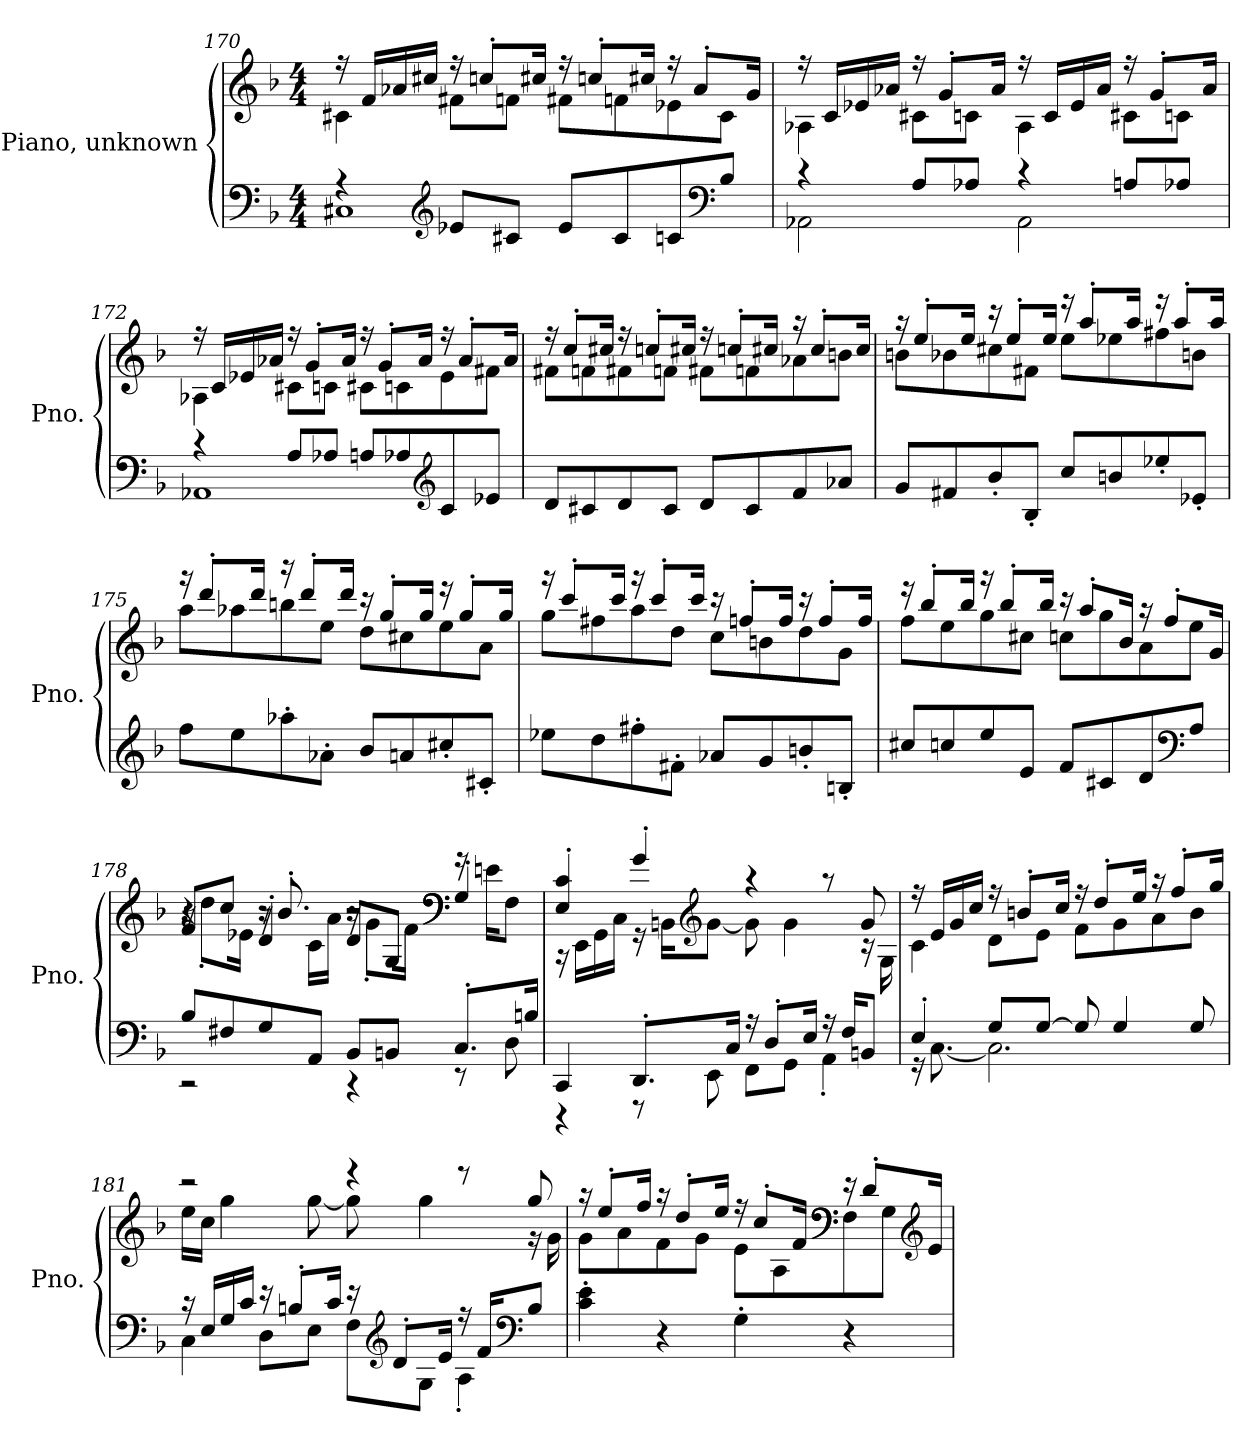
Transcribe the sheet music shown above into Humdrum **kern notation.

**kern	**kern
*part1	*part1
*staff2	*staff1
*I"Piano, unknown	*
*I'Pno.	*
!!LO:PB:g=z
*clefF4	*clefG2
*k[b-]	*k[b-]
*M4/4	*M4/4
=170	=170
*^	*^
4r	1C#X	16r	4c#X\
.	.	16f/LL	.
.	.	16a-X/	.
.	.	16cc#X/JJ	.
*clefG2	*	*	*
8e-X/L	.	16r	8f#X\L
.	.	8ccn'/L	.
8c#X/J	.	.	8fn\J
.	.	16cc#X/Jk	.
8e-/L	.	16r	8f#X\L
.	.	8ccn'/L	.
8c#/	.	.	8fn\
.	.	16cc#X/Jk	.
8cn/	.	16r	8e-X\
.	.	8a-'/L	.
*clefF4	*	*	*
8B-/J	.	.	8c#\J
.	.	16g/Jk	.
!!LO:LB:g=z	!!
=171	=171	=171	=171
4r	2AA-X\	16r	4A-X\
.	.	16c/LL	.
.	.	16e-X/	.
.	.	16a-X/JJ	.
8A/L	.	16r	8c#X\L
.	.	8g'/L	.
8A-X/J	.	.	8cn\J
.	.	16a-/Jk	.
4r	2AA-\	16r	4A-\
.	.	16c/LL	.
.	.	16e-/	.
.	.	16a-/JJ	.
8An/L	.	16r	8c#X\L
.	.	8g'/L	.
8A-X/J	.	.	8cn\J
.	.	16a-/Jk	.
=172	=172	=172	=172
4r	1AA-X	16r	4A-X\
.	.	16c/LL	.
.	.	16e-X/	.
.	.	16a-X/JJ	.
8A/L	.	16r	8c#X\L
.	.	8g'/L	.
8A-X/J	.	.	8cn\J
.	.	16a-/Jk	.
8An/L	.	16r	8c#X\L
.	.	8g'/L	.
8A-X/	.	.	8cn\
.	.	16a-/Jk	.
*clefG2	*	*	*
8c/	.	16r	8e-\
.	.	8a-'/L	.
8e-X/J	.	.	8f#X\J
.	.	16a-/Jk	.
*v	*v	*	*
!!LO:LB:g=z	!!
=173	=173	=173
8d/L	16r	8f#X\L
.	8cc'/L	.
8c#X/	.	8fn\
.	16cc#X/Jk	.
8d/	16r	8f#X\
.	8ccn'/L	.
8c#/J	.	8fn\J
.	16cc#X/Jk	.
8d/L	16r	8f#X\L
.	8ccn'/L	.
8c#/	.	8fn\
.	16cc#X/Jk	.
8f/	16r	8a-X\
.	8cc#'/L	.
8a-X/J	.	8bn\J
.	16cc#/Jk	.
=174	=174	=174
8g/L	16r	8bn\L
.	8ee'/L	.
8f#X/	.	8b-X\
.	16ee/Jk	.
8b-'/	16r	8cc#X\
.	8ee'/L	.
8B-'/J	.	8f#X\J
.	16ee/Jk	.
8cc/L	16r	8ee\L
.	8aa'/L	.
8bn/	.	8ee-X\
.	16aa/Jk	.
8ee-X'/	16r	8ff#X\
.	8aa'/L	.
8e-X'/J	.	8bn\J
.	16aa/Jk	.
!!LO:LB:g=z	!!
=175	=175	=175
8ff\L	16r	8aa\L
.	8ddd'/L	.
8ee\	.	8aa-X\
.	16ddd/Jk	.
8aa-X'\	16r	8bbn\
.	8ddd'/L	.
8a-X'\J	.	8ee\J
.	16ddd/Jk	.
8b-/L	16r	8dd\L
.	8gg'/L	.
8an/	.	8cc#X\
.	16gg/Jk	.
8cc#X'/	16r	8ee\
.	8gg'/L	.
8c#X'/J	.	8a\J
.	16gg/Jk	.
=176	=176	=176
8ee-X\L	16r	8gg\L
.	8ccc'/L	.
8dd\	.	8ff#X\
.	16ccc/Jk	.
8ff#X'\	16r	8aa\
.	8ccc'/L	.
8f#X'\J	.	8dd\J
.	16ccc/Jk	.
8a-X/L	16r	8cc\L
.	8ffn'/L	.
8g/	.	8bn\
.	16ff/Jk	.
8bn'/	16r	8dd\
.	8ff'/L	.
8Bn'/J	.	8g\J
.	16ff/Jk	.
!!LO:LB:g=z	!!
=177	=177	=177
8cc#X/L	16r	8ff\L
.	8bb-'/L	.
8ccn/	.	8ee\
.	16bb-/Jk	.
8ee/	16r	8gg\
.	8bb-'/L	.
8e/J	.	8cc#X\J
.	16bb-/Jk	.
8f/L	16r	8ccn\L
.	8aa'/L	.
8c#X/	.	8gg\
.	16b-/Jk	.
8d/	16r	8a\
.	8ff'/L	.
*clefF4	*	*
8A/J	.	8ee\J
.	16g/Jk	.
=178	=178	=178
*^	*	*^
8B-/L	2r	4r	16r	8f/L
.	.	.	8dd'\L	.
8F#X/	.	.	.	8cc/J
.	.	.	16e-X\Jk	.
8G/	.	16r	8r	4d'/
.	.	8.b-'/	.	.
8AA/J	.	.	16c\LL	.
.	.	.	16a\JJ	.
8BB-/L	4r	2r	16r	8d/L
.	.	.	8g'\L	.
8BBn/J	.	.	.	8G/J
.	.	.	16f\Jk	.
*	*	*clefF4	*	*
8.C'/L	8r	.	16r	4G'/
.	.	.	16en\KL	.
.	8D\	.	8F\J	.
16Bn/Jk	.	.	.	.
*	*	*	*v	*v
!!LO:LB:g=z
=179	=179	=179	=179
4CC/	4r	4E/' 4c/'	16r
.	.	.	16EE\LL
.	.	.	16GG\
.	.	.	16C\JJ
8.DD'/L	8r	4g'/	16r
.	.	.	16BBn\KL
*	*	*clefG2	*
.	8EE\	.	[8g\J
16C/Jk	.	.	.
16r	8FF\L	4r	8g\]
8D'/L	.	.	.
.	8GG\J	.	4g\
16E/Jk	.	.	.
16r	4AA'\	8r	.
16F/KL	.	.	.
8BBn/J	.	8g/	16r
.	.	.	16G\
=180	=180	=180	=180
4E'/	16r	16r	4c\
.	[8.C\	16e/LL	.
.	.	16g/	.
.	.	16cc/JJ	.
8G/L	2.C\]	16r	8d\L
.	.	8bn'/L	.
[8G/J	.	.	8e\J
.	.	16cc/Jk	.
8G/]	.	16r	8f\L
.	.	8dd'/L	.
4G/	.	.	8g\
.	.	16ee/Jk	.
.	.	16r	8a\
.	.	8ff'/L	.
8G/	.	.	8b\J
.	.	16gg/Jk	.
!!LO:PB:g=z	!!
=181	=181	=181	=181
16r	4C\	2r	16ee\LL
16E/LL	.	.	16cc\JJ
16G/	.	.	4gg\
16c/JJ	.	.	.
16r	8D\L	.	.
8Bn'/L	.	.	.
.	8E\J	.	[8gg\
16c/Jk	.	.	.
16r	8F\L	4r	8gg\]
*clefG2	*	*	*
8d'/L	.	.	.
.	8G\J	.	4gg\
16e/Jk	.	.	.
16r	4A'\	8r	.
16f/KL	.	.	.
*clefF4	*	*	*
8B/J	.	8gg/	16r
.	.	.	16g\
*v	*v	*	*
=182	=182	=182
4c\' 4e\'	16r	8g\L
.	8ee'/L	.
.	.	8a\
.	16ff/Jk	.
4r	16r	8f\
.	8dd'/L	.
.	.	8g\J
.	16ee/Jk	.
4G'\	16r	8e\L
.	8cc'/L	.
.	.	8A\
.	16f/Jk	.
*	*clefF4	*
4r	16r	8F\
.	8d'/L	.
.	.	8G\J
*	*clefG2	*
.	16e/Jk	.
*	*v	*v
=	=
*-	*-
